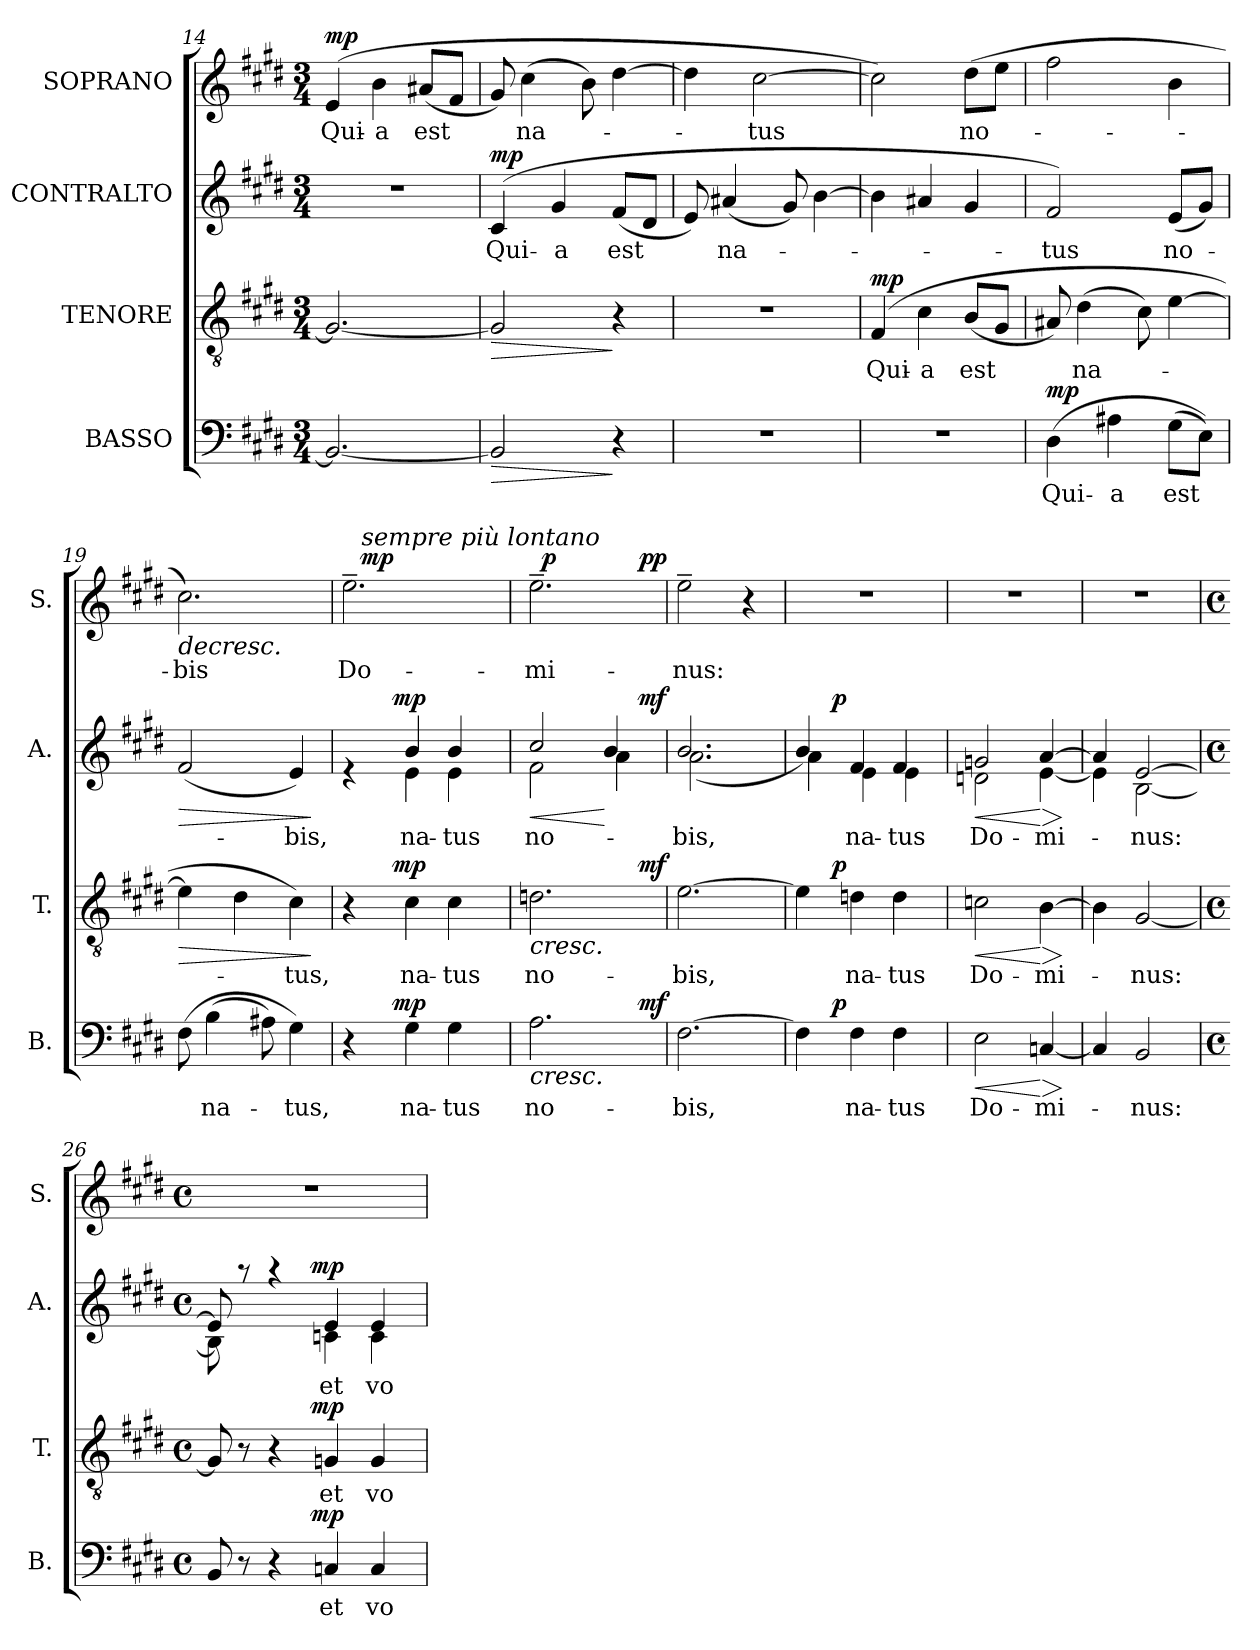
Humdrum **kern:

**kern	**text	**dynam	**kern	**text	**dynam	**kern	**text	**dynam	**kern	**text	**dynam
*part4	*part4	*part4	*part3	*part3	*part3	*part2	*part2	*part2	*part1	*part1	*part1
*staff4	*staff4	*staff4	*staff3	*staff3	*staff3	*staff2	*staff2	*staff2	*staff1	*staff1	*staff1
*I"BASSO	*	*	*I"TENORE	*	*	*I"CONTRALTO	*	*	*I"SOPRANO	*	*
*I'B.	*	*	*I'T.	*	*	*I'A.	*	*	*I'S.	*	*
*clefF4	*	*	*clefGv2	*	*	*clefG2	*	*	*clefG2	*	*
*k[f#c#g#d#]	*	*	*k[f#c#g#d#]	*	*	*k[f#c#g#d#]	*	*	*k[f#c#g#d#]	*	*
*E:	*	*	*E:	*	*	*E:	*	*	*E:	*	*
*M3/4	*	*	*M3/4	*	*	*M3/4	*	*	*M3/4	*	*
=14	=14	=14	=14	=14	=14	=14	=14	=14	=14	=14	=14
!	!	!	!	!	!	!LO:N:vis=1	!	!	!	!LO:LY:b	!LO:DY:a
2.BB/_	.	.	2.G#/_	.	.	2.r	.	.	(4e/	Qui-	mp
!	!	!	!	!	!	!	!	!	!	!LO:LY:b:rj	!
.	.	.	.	.	.	.	.	.	4b\	-a	.
!	!	!	!	!	!	!	!	!	!	!LO:LY:b	!
.	.	.	.	.	.	.	.	.	(<8a#X/L	est	.
.	.	.	.	.	.	.	.	.	8f#/J	.	.
=15	=15	=15	=15	=15	=15	=15	=15	=15	=15	=15	=15
!	!	!LO:HP:b	!	!	!LO:HP:b	!	!LO:LY:b	!LO:DY:a	!	!	!
2BB/]	.	>	2G#/]	.	>	(4c#/	Qui-	mp	8g#/)	.	.
!	!	!	!	!	!	!	!	!	!	!LO:LY:b	!
.	.	.	.	.	.	.	.	.	(>4cc#\	na-	.
!	!	!	!	!	!	!	!LO:LY:b	!	!	!	!
.	.	.	.	.	.	4g#/	-a	.	.	.	.
.	.	.	.	.	.	.	.	.	8b\)	.	.
!	!	!	!	!	!	!	!LO:LY:b	!	!	!	!
4r	.	]	4r	.	]	(<8f#/L	est	.	[>4dd#\	.	.
.	.	.	.	.	.	8d#/J	.	.	.	.	.
=16	=16	=16	=16	=16	=16	=16	=16	=16	=16	=16	=16
!LO:N:vis=1	!	!	!LO:N:vis=1	!	!	!	!	!	!	!	!
2.r	.	.	2.r	.	.	8e/)	.	.	4dd#\]	.	.
!	!	!	!	!	!	!	!LO:LY:b	!	!	!	!
.	.	.	.	.	.	(<4a#X/	na-	.	.	.	.
!	!	!	!	!	!	!	!	!	!	!LO:LY:b	!
.	.	.	.	.	.	.	.	.	[>2cc#\	-tus	.
.	.	.	.	.	.	8g#/)	.	.	.	.	.
.	.	.	.	.	.	[>4b\	.	.	.	.	.
=17	=17	=17	=17	=17	=17	=17	=17	=17	=17	=17	=17
!LO:N:vis=1	!	!	!	!LO:LY:b	!LO:DY:a	!	!	!	!	!	!
2.r	.	.	(4F#/	Qui-	mp	4b\]	.	.	2cc#\])	.	.
!	!	!	!	!LO:LY:b:rj	!	!	!	!	!	!	!
.	.	.	4c#\	-a	.	4a#X/	.	.	.	.	.
!	!	!	!	!LO:LY:b	!	!	!	!	!	!LO:LY:b	!
.	.	.	(<8B/L	est	.	4g#/	.	.	(>8dd#\L	no-	.
.	.	.	8G#/J	.	.	.	.	.	8ee\J	.	.
=18	=18	=18	=18	=18	=18	=18	=18	=18	=18	=18	=18
!	!LO:LY:b	!LO:DY:a	!	!	!	!	!LO:LY:b	!	!	!	!
(>4D#\	Qui-	mp	8A#X/)	.	.	2f#/)	-tus	.	2ff#\	.	.
!	!	!	!	!LO:LY:b	!	!	!	!	!	!	!
.	.	.	(>4d#\	na-	.	.	.	.	.	.	.
!	!LO:LY:b	!	!	!	!	!	!	!	!	!	!
4A#X\	-a	.	.	.	.	.	.	.	.	.	.
.	.	.	8c#\)	.	.	.	.	.	.	.	.
!	!LO:LY:b	!	!	!	!	!	!LO:LY:b	!	!	!	!
(>8G#\L	est	.	[<4e\	.	.	(<8e/L	no-	.	4b\	.	.
8E\J))	.	.	.	.	.	8g#/J)	.	.	.	.	.
!!LO:LB:g=z
=19	=19	=19	=19	=19	=19	=19	=19	=19	=19	=19	=19
!	!	!	!	!	!LO:HP:b	!	!	!LO:HP:b	!	!LO:LY:b	!LO:HP:b
(>8F#\	.	.	4e\]	.	>	(<2f#/	.	>	2.cc#\)	-bis	>
!	!LO:LY:b	!	!	!	!	!	!	!	!	!	!
(>4B\	na-	.	.	.	.	.	.	.	.	.	.
.	.	.	4d#\	.	.	.	.	.	.	.	.
8A#X\)	.	.	.	.	.	.	.	.	.	.	.
!	!LO:LY:b	!	!	!LO:LY:b	!	!	!LO:LY:b	!	!	!	!
4G#\)	-tus,	.	4c#\)	-tus,	.	4e/)	-bis,	.	.	.	.
.	.	.	.	.	]	.	.	]	.	.	.
=20	=20	=20	=20	=20	=20	=20	=20	=20	=20	=20	=20
*	*	*	*	*	*	*^	*	*	*	*	*
!	!	!	!	!	!	!	!	!	!	!	!LO:LY:b	!
*^	*	*	*^	*	*	*	*^	*	*	*^	*	*
4r	8..ryy	.	.	4r	8..ryy	.	.	4ryy	4re	8..ryy	.	.	2.ee~>\	16ryy	Do-	.
!	!	!	!	!	!	!	!	!	!	!	!	!	!	!LO:TX:a:i:t=sempre più lontano	!	!
!	!	!	!	!	!	!	!	!	!	!	!	!	!	!	!	!LO:DY:a
.	.	.	.	.	.	.	.	.	.	.	.	.	.	2ryy	.	mp
!	!	!	!LO:DY:a	!	!	!	!LO:DY:a	!	!	!	!	!LO:DY:a	!	!	!	!
.	2ryy	.	mp	.	2ryy	.	mp	.	.	2ryy	.	mp	.	.	.	.
!	!	!LO:LY:b	!	!	!	!LO:LY:b	!	!	!	!	!LO:LY:b	!	!	!	!	!
4G#\	.	na-	.	4c#\	.	na-	.	4b/	4e\	.	na-	.	.	.	.	.
!	!	!LO:LY:b	!	!	!	!LO:LY:b	!	!	!	!	!LO:LY:b	!	!	!	!	!
4G#\	.	-tus	.	4c#\	.	-tus	.	4b/	4e\	.	-tus	.	.	.	.	.
.	.	.	.	.	.	.	.	.	.	.	.	.	.	8.ryy	.	.
.	32ryy	.	.	.	32ryy	.	.	.	.	32ryy	.	.	.	.	.	.
.	.	.	.	.	.	.	.	.	.	.	.	.	.	.	.	]
=21	=21	=21	=21	=21	=21	=21	=21	=21	=21	=21	=21	=21	=21	=21	=21	=21
!	!	!LO:LY:b	!LO:HP:b	!	!	!LO:LY:b	!LO:HP:b	!	!	!	!LO:LY:b	!LO:HP:b	!	!	!LO:LY:b	!
*	*	*	*	*	*	*	*	*	*	*	*	*	*	*^	*	*
2.A\	2ryy	no-	<	2.dn\	2ryy	no-	<	2cc#/	2f#\	2ryy	no-	<	2.ee~>\	32ryy	2ryy	-mi-	.
!	!	!	!	!	!	!	!	!	!	!	!	!	!	!	!	!	!LO:DY:a
.	.	.	.	.	.	.	.	.	.	.	.	.	.	2ryy	.	.	p
.	8ryy	.	.	.	8ryy	.	.	4b/	4a\	8ryy	.	[	.	.	8ryy	.	.
.	.	.	.	.	.	.	.	.	.	.	.	.	.	8..ryy	.	.	.
!	!	!	!LO:DY:a	!	!	!	!LO:DY:a	!	!	!	!	!LO:DY:a	!	!	!	!	!LO:DY:a
.	8ryy	.	mf	.	8ryy	.	mf	.	.	8ryy	.	mf	.	.	8ryy	.	pp
.	.	.	[	.	.	.	[	.	.	.	.	.	.	.	.	.	.
=22	=22	=22	=22	=22	=22	=22	=22	=22	=22	=22	=22	=22	=22	=22	=22	=22	=22
!	!	!LO:LY:b	!	!	!	!LO:LY:b	!	!	!	!	!LO:LY:b	!	!	!	!	!LO:LY:b	!
*v	*v	*	*	*	*	*	*	*	*v	*v	*	*	*v	*v	*v	*	*
*	*	*	*v	*v	*	*	*	*	*	*	*	*	*
[>2.F#\	-bis,	.	[>2.e\	-bis,	.	2.b/	(<2.a\	-bis,	.	2ee~>\	-nus:	.
.	.	.	.	.	.	.	.	.	.	4r	.	.
=23	=23	=23	=23	=23	=23	=23	=23	=23	=23	=23	=23	=23
!	!	!	!	!	!	!	!	!	!	!LO:N:vis=1	!	!
*^	*	*	*^	*	*	*	*^	*	*	*	*	*
4F#\]	8.ryy	.	.	4e\]	8.ryy	.	.	4b/)	4a\	8.ryy	.	.	2.r	.	.
!	!	!	!LO:DY:a	!	!	!	!LO:DY:a	!	!	!	!	!LO:DY:a	!	!	!
.	2ryy	.	p	.	2ryy	.	p	.	.	2ryy	.	p	.	.	.
!	!	!LO:LY:b	!	!	!	!LO:LY:b	!	!	!	!	!LO:LY:b	!	!	!	!
4F#\	.	na-	.	4dn\	.	na-	.	4f#/	4e\	.	na-	.	.	.	.
!	!	!LO:LY:b	!	!	!	!LO:LY:b	!	!	!	!	!LO:LY:b	!	!	!	!
4F#\	.	-tus	.	4d\	.	-tus	.	4f#/	4e\	.	-tus	.	.	.	.
.	16ryy	.	.	.	16ryy	.	.	.	.	16ryy	.	.	.	.	.
=24	=24	=24	=24	=24	=24	=24	=24	=24	=24	=24	=24	=24	=24	=24	=24
!	!	!LO:LY:b	!LO:HP:b	!	!	!LO:LY:b	!LO:HP:b	!	!	!	!LO:LY:b	!LO:HP:b	!LO:N:vis=1	!	!
*v	*v	*	*	*	*	*	*	*	*v	*v	*	*	*	*	*
*	*	*	*v	*v	*	*	*	*	*	*	*	*	*
2E\	Do-	<	2cn\	Do-	<	2gn/	2dn\	Do-	<	2.r	.	.
!	!LO:LY:b	!LO:HP:n=1:b	!	!LO:LY:b	!LO:HP:n=1:b	!	!	!LO:LY:b	!LO:HP:n=1:b	!	!	!
[<4Cn/	-mi-	[ >	[>4B\	-mi-	[ >	[>4a/	[<4e\	-mi-	[ >	.	.	.
*	*	*	*	*	*	*v	*v	*	*	*	*	*
.	.	]	.	.	]	.	.	]	.	.	.
=25	=25	=25	=25	=25	=25	=25	=25	=25	=25	=25	=25
*	*	*	*	*	*	*^	*	*	*	*	*
!	!	!	!	!	!	!	!	!	!	!LO:N:vis=1	!	!
4C/]	.	.	4B\]	.	.	4a/]	4e\]	.	.	2.r	.	.
!	!LO:LY:b	!	!	!LO:LY:b	!	!	!	!LO:LY:b	!	!	!	!
2BB/	-nus:	.	[<2G#/	-nus:	.	[<2e/	[<2B\	-nus:	.	.	.	.
*	*	*	*	*	*	*v	*v	*	*	*	*	*
!!LO:LB:g=z
=26	=26	=26	=26	=26	=26	=26	=26	=26	=26	=26	=26
*M4/4	*	*	*M4/4	*	*	*M4/4	*	*	*M4/4	*	*
*met(c)	*	*	*met(c)	*	*	*met(c)	*	*	*met(c)	*	*
*^	*	*	*^	*	*	*^	*	*	*	*	*
*	*	*	*	*	*	*	*	*	*^	*	*	*	*	*
8BB/	4...ryy	.	.	8G#/]	4...ryy	.	.	8e/]	8B\]	4...ryy	.	.	1r	.	.
8r	.	.	.	8r	.	.	.	8raa	4.ryy	.	.	.	.	.	.
4r	.	.	.	4r	.	.	.	4raa	.	.	.	.	.	.	.
!	!	!	!LO:DY:a	!	!	!	!LO:DY:a	!	!	!	!	!LO:DY:a	!	!	!
.	2ryy	.	mp	.	2ryy	.	mp	.	.	2ryy	.	mp	.	.	.
!	!	!LO:LY:b	!	!	!	!LO:LY:b	!	!	!	!	!LO:LY:b	!	!	!	!
4Cn/	.	et	.	4Gn/	.	et	.	4e/	4cn\	.	et	.	.	.	.
!	!	!LO:LY:b	!	!	!	!LO:LY:b	!	!	!	!	!LO:LY:b	!	!	!	!
4C/	.	vo-	.	4G/	.	vo-	.	4e/	4c\	.	vo-	.	.	.	.
.	32ryy	.	.	.	32ryy	.	.	.	.	32ryy	.	.	.	.	.
*v	*v	*	*	*	*	*	*	*v	*v	*v	*	*	*	*	*
*	*	*	*v	*v	*	*	*	*	*	*	*	*
=	=	=	=	=	=	=	=	=	=	=	=
*-	*-	*-	*-	*-	*-	*-	*-	*-	*-	*-	*-
